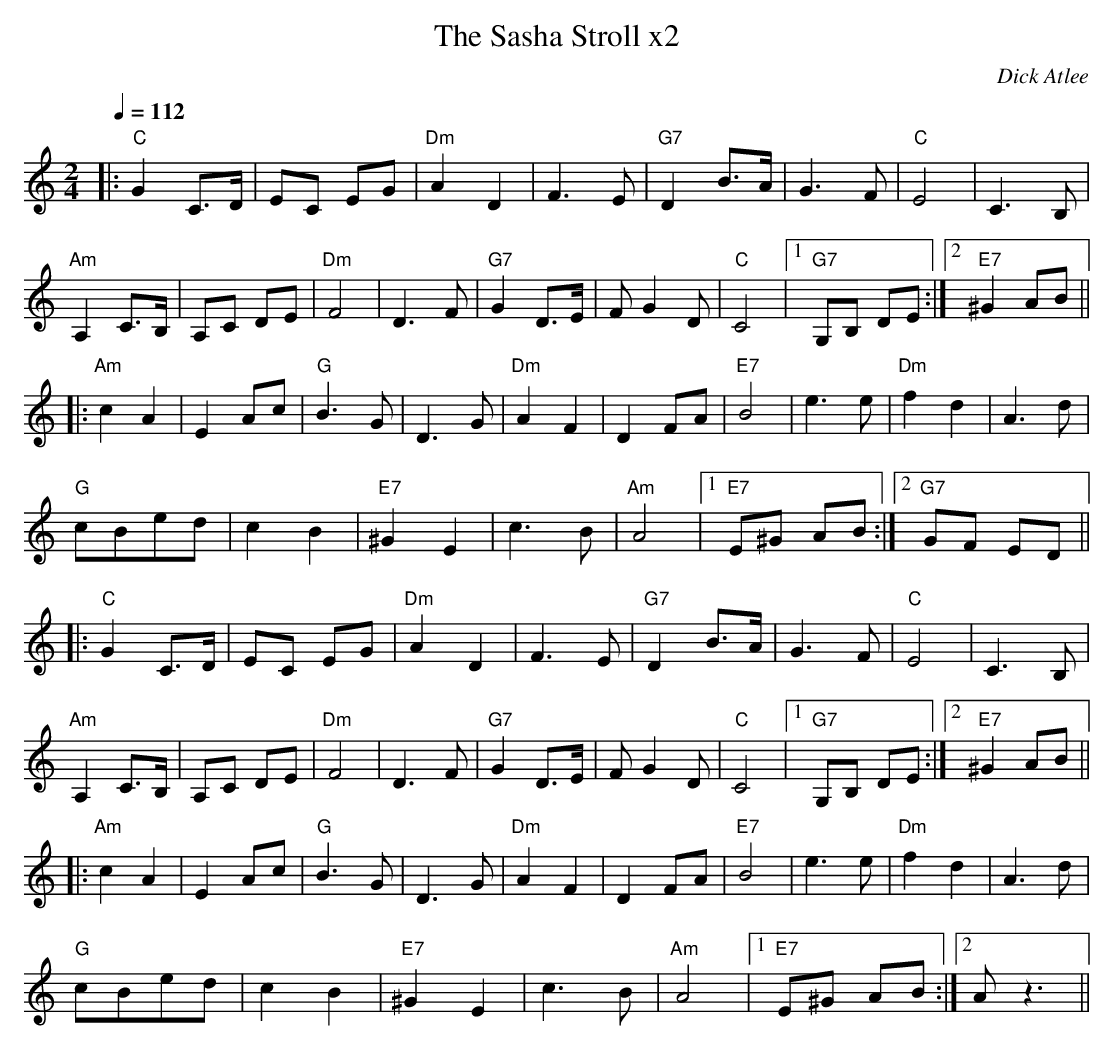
X:1
T:The Sasha Stroll x2
M:2/4
L:1/8
Q:1/4=112
C:Dick Atlee
K:C
|: "C" G2 C>D | EC EG | "Dm" A2 D2 | F3 E |
"G7" D2 B>A | G3 F | "C" E4 | C3 B, | !
"Am" A,2 C>B, | A,C DE | "Dm" F4 | D3 F |
 "G7" G2 D>E | F G2 D | "C" C4 | [1 "G7" G,B, DE :|[2 "E7" ^G2 AB ||!
|: "Am" c2 A2 | E2 Ac | "G" B3 G | D3 G | "Dm" A2 F2 | D2 FA |
"E7" B4 | e3 e | "Dm" f2 d2 | A3 d | !
"G" cBed | c2 B2 | "E7" ^G2 E2 | c3 B |
"Am" A4 |[1 "E7" E^G AB :|[2 "G7" GF ED ||!
|: "C" G2 C>D | EC EG | "Dm" A2 D2 | F3 E |
"G7" D2 B>A | G3 F | "C" E4 | C3 B, | !
"Am" A,2 C>B, | A,C DE | "Dm" F4 | D3 F |
 "G7" G2 D>E | F G2 D | "C" C4 | [1 "G7" G,B, DE :|[2 "E7" ^G2 AB ||!
|: "Am" c2 A2 | E2 Ac | "G" B3 G | D3 G | "Dm" A2 F2 | D2 FA |
"E7" B4 | e3 e | "Dm" f2 d2 | A3 d | !
"G" cBed | c2 B2 | "E7" ^G2 E2 | c3 B |
"Am" A4 |[1 "E7" E^G AB :|[2 A z3 ||
